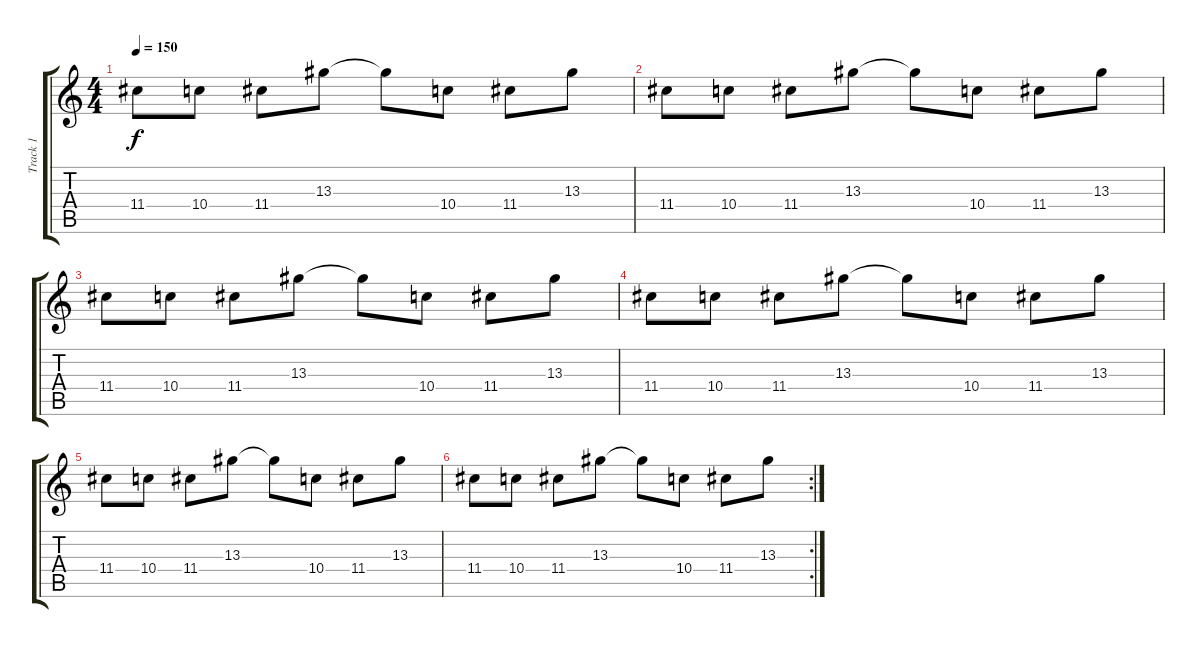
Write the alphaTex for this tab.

\track ("Track 1" "Track 1") {instrument distortionguitar}
\staff {score tabs}
\tuning (E4 B3 G3 D3 A2 E2) {hide}
\ts (4 4)
\tempo 150
\clef g2
\ks c
11.4.8{dy f} 10.4.8 11.4.8 13.3.8 13.3{t}.8 10.4.8 11.4.8 13.3.8 |
11.4.8 10.4.8 11.4.8 13.3.8 13.3{t}.8 10.4.8 11.4.8 13.3.8 |
11.4.8 10.4.8 11.4.8 13.3.8 13.3{t}.8 10.4.8 11.4.8 13.3.8 |
11.4.8 10.4.8 11.4.8 13.3.8 13.3{t}.8 10.4.8 11.4.8 13.3.8 |
11.4.8 10.4.8 11.4.8 13.3.8 13.3{t}.8 10.4.8 11.4.8 13.3.8 |
\rc 2
11.4.8 10.4.8 11.4.8 13.3.8 13.3{t}.8 10.4.8 11.4.8 13.3.8
